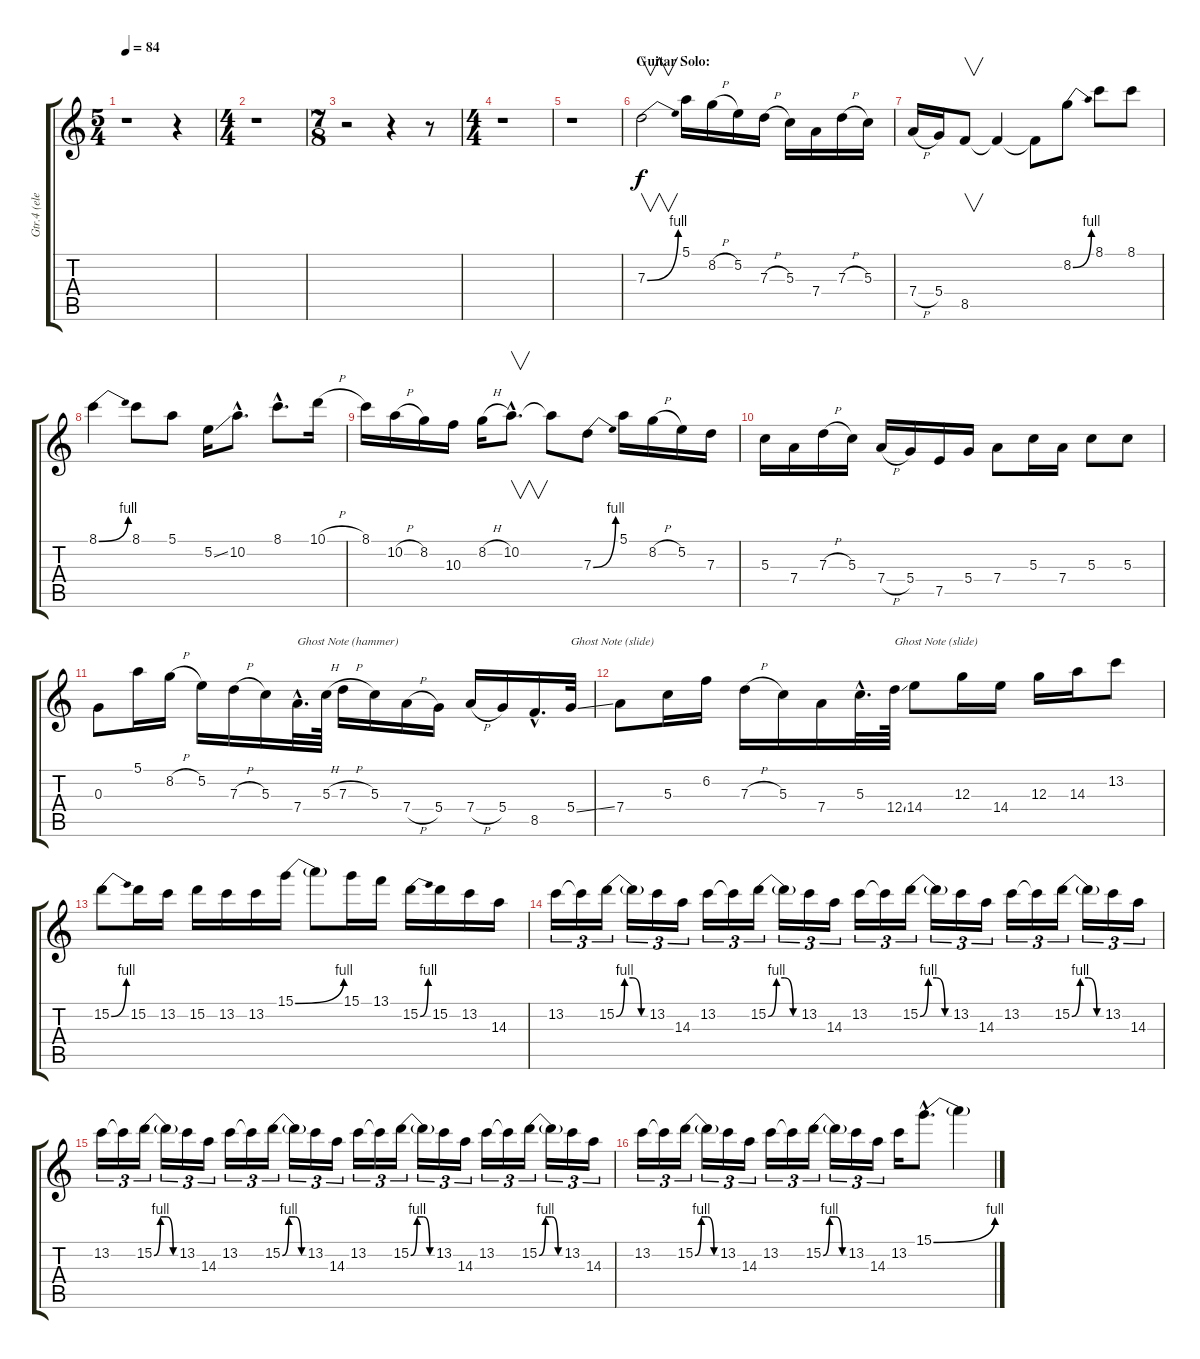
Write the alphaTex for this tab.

\track ("Gtr.4 (elec.)" "Gtr.4 (ele") {instrument overdrivenguitar}
\staff {score tabs}
\tuning (E4 B3 G3 D3 A2 E2) {hide}
\ts (5 4)
\tempo 84
\clef g2
\ks c
r.1{dy f} r.4 |
\ts (4 4)
r.1 |
\ts (7 8)
r.2 r.4 r.8 |
\ts (4 4)
r.1 |
r.1 |
\section ("" "Guitar Solo:")
7.3{be (bend 0 0 60 4)}.2{v} 5.1.16 8.2{h}.16 5.2.16 7.3{h}.16 5.3.16 7.4.16 7.3{h}.16 5.3.16 |
7.4{h}.16 5.4.16 8.5.8{v} 8.5{t}.4 8.5{t}.8 8.2{be (bend 0 0 60 4)}.8 8.1.8 8.1.8 |
8.1{be (bend 0 0 60 4)}.4 8.1.8 5.1.8 5.2{ss}.16 10.2{hac}.8{d} 8.1{hac}.8{d} 10.1{h}.16 |
8.1.16 10.2{h}.16 8.2.16 10.3.16 8.2{h}.16 10.2{hac}.8{v d} 10.2{t}.8 7.3{be (bend 0 0 60 4)}.8 5.1.16 8.2{h}.16 5.2.16 7.3.16 |
5.3.16 7.4.16 7.3{h}.16 5.3.16 7.4{h}.16 5.4.16 7.5.16 5.4.16 7.4.8 5.3.16 7.4.16 5.3.8 5.3.8 |
0.3.8 5.1.16 8.2{h}.16 5.2.16 7.3{h}.16 5.3.16 7.4{hac}.32{d txt "Ghost Note (hammer)"} 5.3{h}.64 7.3{h}.16 5.3.16 7.4{h}.16 5.4.16 7.4{h}.16 5.4.16 8.5{hac}.16{d} 5.4{ss}.32{txt "Ghost Note (slide)"} |
7.4.8 5.3.16 6.2.16 7.3{h}.16 5.3.16 7.4.16 5.3{hac}.32{d} 12.4{ss}.64{txt "Ghost Note (slide)"} 14.4.8 12.3.16 14.4.16 12.3.16 14.3.16 13.2.8 |
15.2{be (bend 0 0 60 4)}.8 15.2.16 13.2.16 15.2.16 13.2.16 13.2.16 15.1{be (bend 0 0 60 4)}.16 15.1{t}.8 15.1.16 13.1.16 15.2{be (bend 0 0 60 4)}.16 15.2.16 13.2.16 14.3.16 |
13.2.16{tu (3 2)} 13.2{t}.16{tu (3 2)} 15.2{be (custom 0 0 15 4 30 4 45 0 60 0)}.16{tu (3 2)} 15.2{t}.16{tu (3 2)} 13.2.16{tu (3 2)} 14.3.16{tu (3 2)} 13.2.16{tu (3 2)} 13.2{t}.16{tu (3 2)} 15.2{be (custom 0 0 15 4 30 4 45 0 60 0)}.16{tu (3 2)} 15.2{t}.16{tu (3 2)} 13.2.16{tu (3 2)} 14.3.16{tu (3 2)} 13.2.16{tu (3 2)} 13.2{t}.16{tu (3 2)} 15.2{be (custom 0 0 15 4 30 4 45 0 60 0)}.16{tu (3 2)} 15.2{t}.16{tu (3 2)} 13.2.16{tu (3 2)} 14.3.16{tu (3 2)} 13.2.16{tu (3 2)} 13.2{t}.16{tu (3 2)} 15.2{be (custom 0 0 15 4 30 4 45 0 60 0)}.16{tu (3 2)} 15.2{t}.16{tu (3 2)} 13.2.16{tu (3 2)} 14.3.16{tu (3 2)} |
13.2.16{tu (3 2)} 13.2{t}.16{tu (3 2)} 15.2{be (custom 0 0 15 4 30 4 45 0 60 0)}.16{tu (3 2)} 15.2{t}.16{tu (3 2)} 13.2.16{tu (3 2)} 14.3.16{tu (3 2)} 13.2.16{tu (3 2)} 13.2{t}.16{tu (3 2)} 15.2{be (custom 0 0 15 4 30 4 45 0 60 0)}.16{tu (3 2)} 15.2{t}.16{tu (3 2)} 13.2.16{tu (3 2)} 14.3.16{tu (3 2)} 13.2.16{tu (3 2)} 13.2{t}.16{tu (3 2)} 15.2{be (custom 0 0 15 4 30 4 45 0 60 0)}.16{tu (3 2)} 15.2{t}.16{tu (3 2)} 13.2.16{tu (3 2)} 14.3.16{tu (3 2)} 13.2.16{tu (3 2)} 13.2{t}.16{tu (3 2)} 15.2{be (custom 0 0 15 4 30 4 45 0 60 0)}.16{tu (3 2)} 15.2{t}.16{tu (3 2)} 13.2.16{tu (3 2)} 14.3.16{tu (3 2)} |
13.2.16{tu (3 2)} 13.2{t}.16{tu (3 2)} 15.2{be (custom 0 0 15 4 30 4 45 0 60 0)}.16{tu (3 2)} 15.2{t}.16{tu (3 2)} 13.2.16{tu (3 2)} 14.3.16{tu (3 2)} 13.2.16{tu (3 2)} 13.2{t}.16{tu (3 2)} 15.2{be (custom 0 0 15 4 30 4 45 0 60 0)}.16{tu (3 2)} 15.2{t}.16{tu (3 2)} 13.2.16{tu (3 2)} 14.3.16{tu (3 2)} 13.2.16 15.1{be (bend 0 0 60 4) hac}.8{d} 15.1{t}.4
